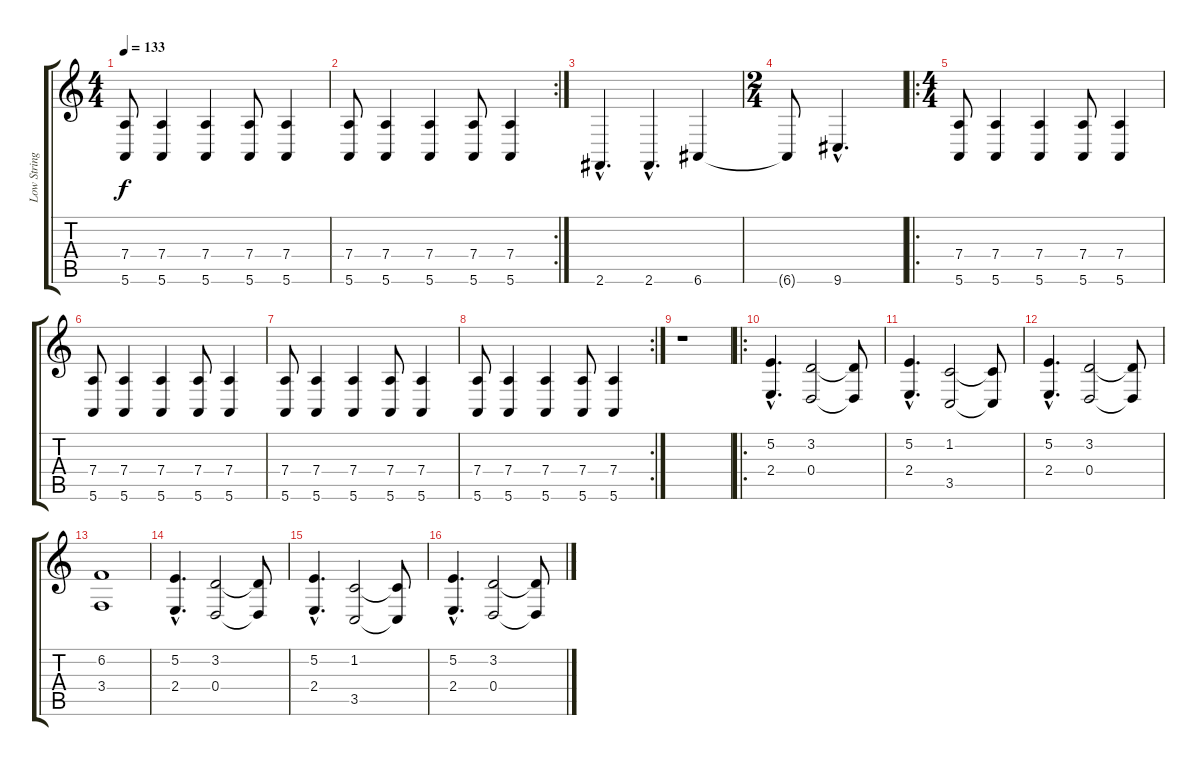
\track ("Low Strings" "Low String") {instrument stringensemble1}
\staff {score tabs}
\tuning (E4 B3 G3 D3 A2 E2) {hide}
\ts (4 4)
\tempo 133
\clef g2
\ks c
(7.4 5.6).8{dy f} (7.4 5.6).4 (7.4 5.6).4 (7.4 5.6).8 (7.4 5.6).4 |
\rc 2
(7.4 5.6).8 (7.4 5.6).4 (7.4 5.6).4 (7.4 5.6).8 (7.4 5.6).4 |
2.6{hac}.4{d} 2.6{hac}.4{d} 6.6.4 |
\ts (2 4)
6.6{t}.8 9.6{hac}.4{d} |
\ro
\ts (4 4)
(7.4 5.6).8 (7.4 5.6).4 (7.4 5.6).4 (7.4 5.6).8 (7.4 5.6).4 |
(7.4 5.6).8 (7.4 5.6).4 (7.4 5.6).4 (7.4 5.6).8 (7.4 5.6).4 |
(7.4 5.6).8 (7.4 5.6).4 (7.4 5.6).4 (7.4 5.6).8 (7.4 5.6).4 |
\rc 2
(7.4 5.6).8 (7.4 5.6).4 (7.4 5.6).4 (7.4 5.6).8 (7.4 5.6).4 |
r.1 |
\ro
(5.2{hac} 2.4{hac}).4{d} (3.2 0.4).2 (3.2{t} 0.4{t}).8 |
(5.2{hac} 2.4{hac}).4{d} (1.2 3.5).2 (1.2{t} 3.5{t}).8 |
(5.2{hac} 2.4{hac}).4{d} (3.2 0.4).2 (3.2{t} 0.4{t}).8 |
(6.2 3.4).1 |
(5.2{hac} 2.4{hac}).4{d} (3.2 0.4).2 (3.2{t} 0.4{t}).8 |
(5.2{hac} 2.4{hac}).4{d} (1.2 3.5).2 (1.2{t} 3.5{t}).8 |
(5.2{hac} 2.4{hac}).4{d} (3.2 0.4).2 (3.2{t} 0.4{t}).8
